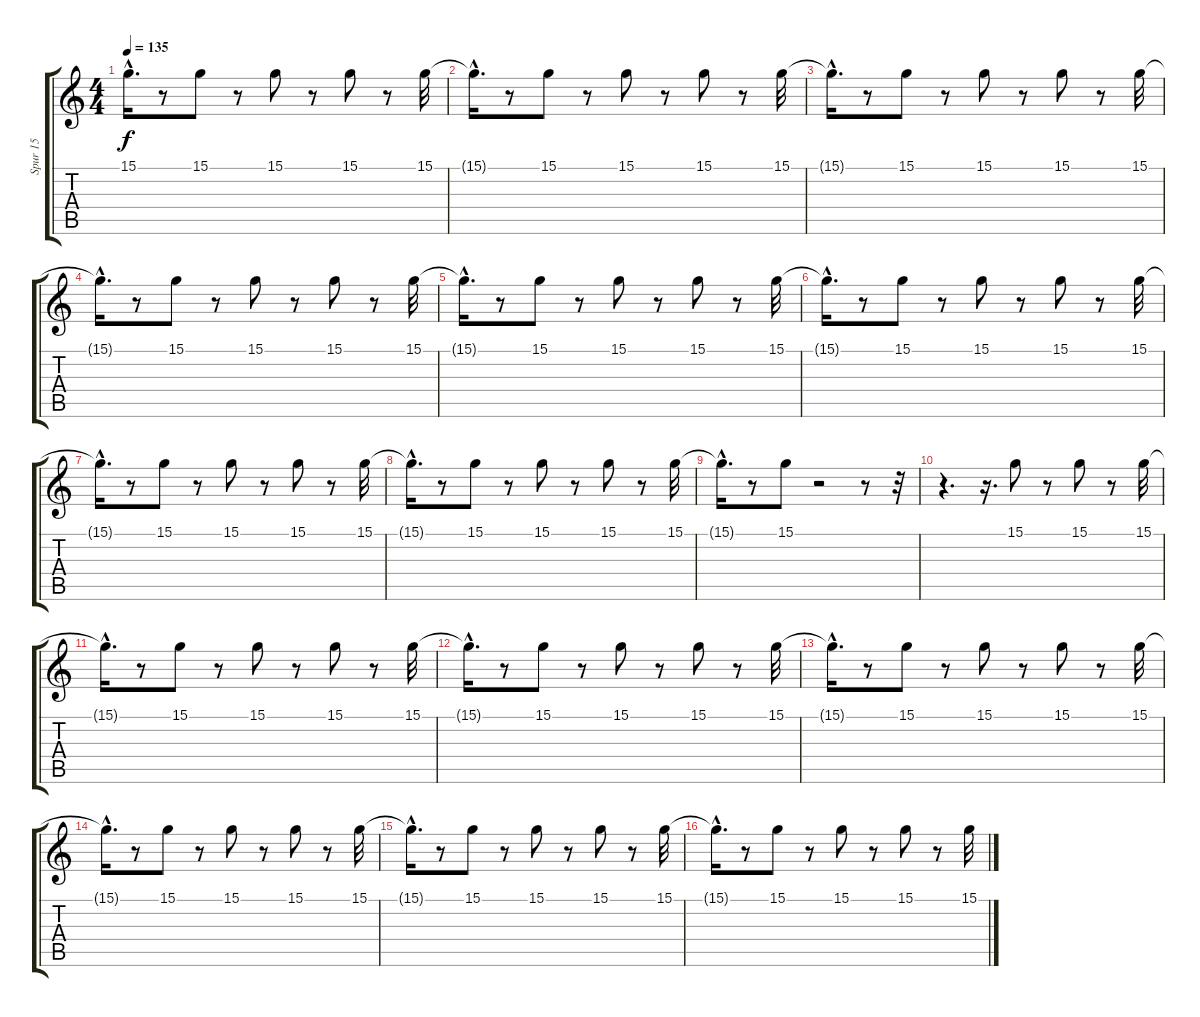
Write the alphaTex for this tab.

\track ("Spur 15" "Spur 15") {instrument stringensemble1}
\staff {score tabs}
\tuning (E4 B3 G3 D3 A2 E2) {hide}
\ts (4 4)
\tempo 135
\clef g2
\ks c
15.1{hac t}.16{d dy f} r.8 15.1.8 r.8 15.1.8 r.8 15.1.8 r.8 15.1.32 |
15.1{hac t}.16{d} r.8 15.1.8 r.8 15.1.8 r.8 15.1.8 r.8 15.1.32 |
15.1{hac t}.16{d} r.8 15.1.8 r.8 15.1.8 r.8 15.1.8 r.8 15.1.32 |
15.1{hac t}.16{d} r.8 15.1.8 r.8 15.1.8 r.8 15.1.8 r.8 15.1.32 |
15.1{hac t}.16{d} r.8 15.1.8 r.8 15.1.8 r.8 15.1.8 r.8 15.1.32 |
15.1{hac t}.16{d} r.8 15.1.8 r.8 15.1.8 r.8 15.1.8 r.8 15.1.32 |
15.1{hac t}.16{d} r.8 15.1.8 r.8 15.1.8 r.8 15.1.8 r.8 15.1.32 |
15.1{hac t}.16{d} r.8 15.1.8 r.8 15.1.8 r.8 15.1.8 r.8 15.1.32 |
15.1{hac t}.16{d} r.8 15.1.8 r.2 r.8 r.32 |
r.4{d} r.16{d} 15.1.8 r.8 15.1.8 r.8 15.1.32 |
15.1{hac t}.16{d} r.8 15.1.8 r.8 15.1.8 r.8 15.1.8 r.8 15.1.32 |
15.1{hac t}.16{d} r.8 15.1.8 r.8 15.1.8 r.8 15.1.8 r.8 15.1.32 |
15.1{hac t}.16{d} r.8 15.1.8 r.8 15.1.8 r.8 15.1.8 r.8 15.1.32 |
15.1{hac t}.16{d} r.8 15.1.8 r.8 15.1.8 r.8 15.1.8 r.8 15.1.32 |
15.1{hac t}.16{d} r.8 15.1.8 r.8 15.1.8 r.8 15.1.8 r.8 15.1.32 |
15.1{hac t}.16{d} r.8 15.1.8 r.8 15.1.8 r.8 15.1.8 r.8 15.1.32
